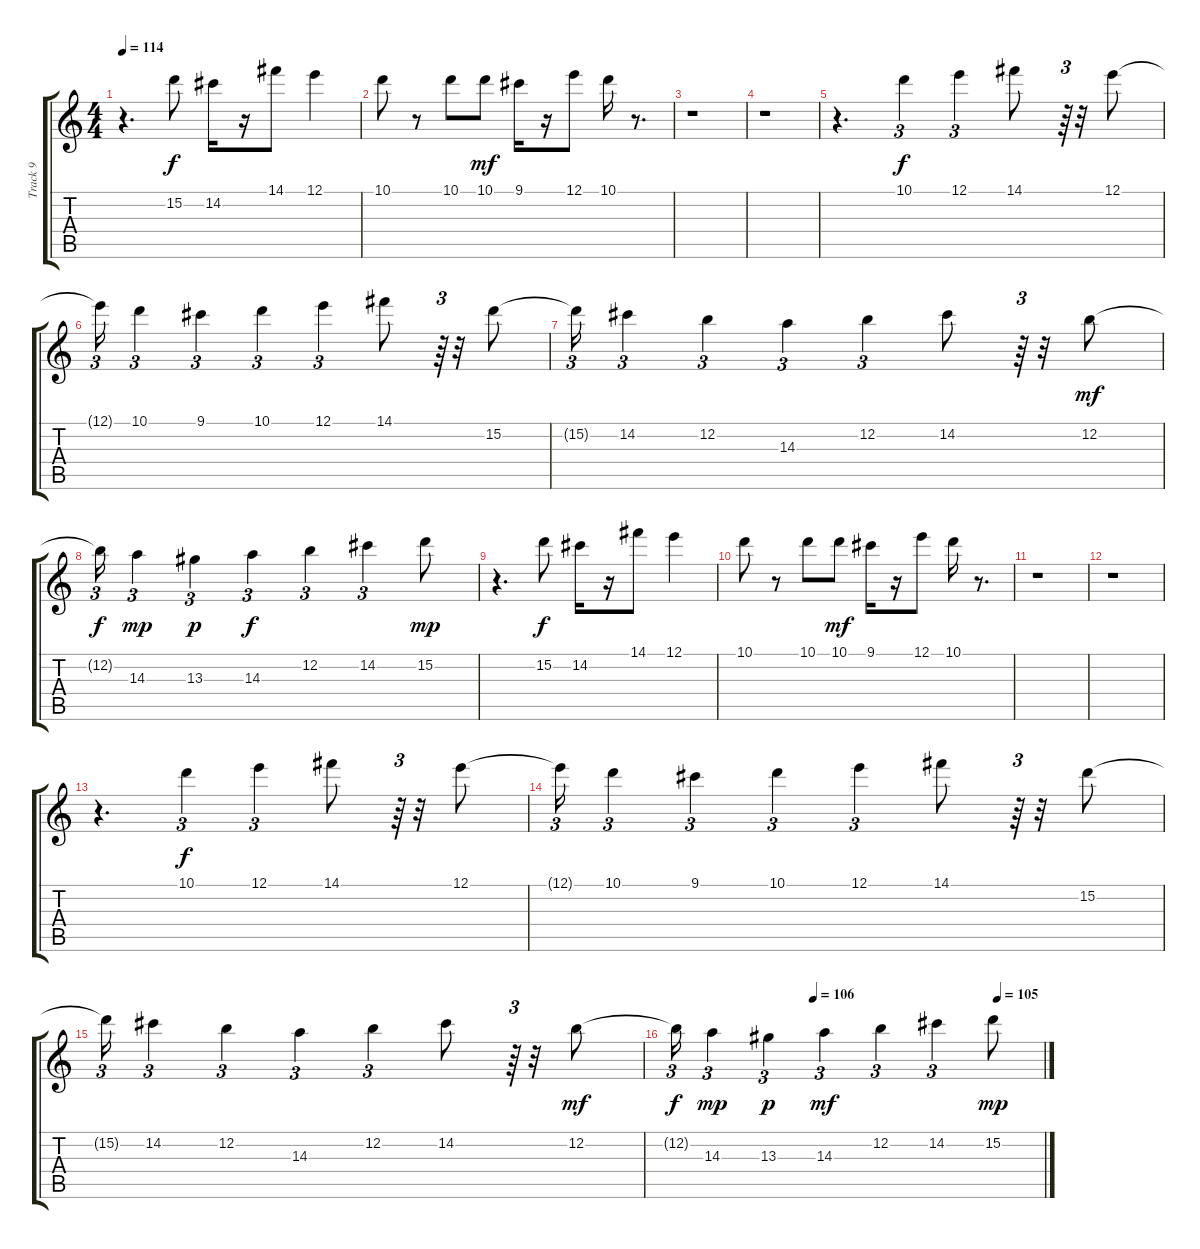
\track ("Track 9" "Track 9") {instrument overdrivenguitar}
\staff {score tabs}
\tuning (E4 B3 G3 D3 A2 E2) {hide}
\ts (4 4)
\tempo 114
\clef g2
\ks c
r.4{d dy mp} 15.2.8{dy f} 14.2.16 r.16 14.1.8 12.1.4 |
10.1.8 r.8 10.1.8 10.1.8{dy mf} 9.1.16 r.16 12.1.8 10.1.16 r.8{d} |
r.1 |
r.1 |
r.4{d} 10.1.4{tu (3 2) dy f} 12.1.4{tu (3 2)} 14.1.8 r.64{tu (3 2)} r.32 12.1.8 |
12.1{t}.16{tu (3 2)} 10.1.4{tu (3 2)} 9.1.4{tu (3 2)} 10.1.4{tu (3 2)} 12.1.4{tu (3 2)} 14.1.8 r.64{tu (3 2)} r.32 15.2.8 |
15.2{t}.16{tu (3 2)} 14.2.4{tu (3 2)} 12.2.4{tu (3 2)} 14.3.4{tu (3 2)} 12.2.4{tu (3 2)} 14.2.8 r.64{tu (3 2)} r.32 12.2.8{dy mf} |
12.2{t}.16{tu (3 2) dy f} 14.3.4{tu (3 2) dy mp} 13.3.4{tu (3 2) dy p} 14.3.4{tu (3 2) dy f} 12.2.4{tu (3 2)} 14.2.4{tu (3 2)} 15.2.8{dy mp} |
r.4{d} 15.2.8{dy f} 14.2.16 r.16 14.1.8 12.1.4 |
10.1.8 r.8 10.1.8 10.1.8{dy mf} 9.1.16 r.16 12.1.8 10.1.16 r.8{d} |
r.1 |
r.1 |
r.4{d} 10.1.4{tu (3 2) dy f} 12.1.4{tu (3 2)} 14.1.8 r.64{tu (3 2)} r.32 12.1.8 |
12.1{t}.16{tu (3 2)} 10.1.4{tu (3 2)} 9.1.4{tu (3 2)} 10.1.4{tu (3 2)} 12.1.4{tu (3 2)} 14.1.8 r.64{tu (3 2)} r.32 15.2.8 |
15.2{t}.16{tu (3 2)} 14.2.4{tu (3 2)} 12.2.4{tu (3 2)} 14.3.4{tu (3 2)} 12.2.4{tu (3 2)} 14.2.8 r.64{tu (3 2)} r.32 12.2.8{dy mf} |
\tempo (106 0.375)
\tempo (105 0.875)
12.2{t}.16{tu (3 2) dy f} 14.3.4{tu (3 2) dy mp} 13.3.4{tu (3 2) dy p} 14.3.4{tu (3 2) dy mf} 12.2.4{tu (3 2)} 14.2.4{tu (3 2)} 15.2.8{dy mp}
